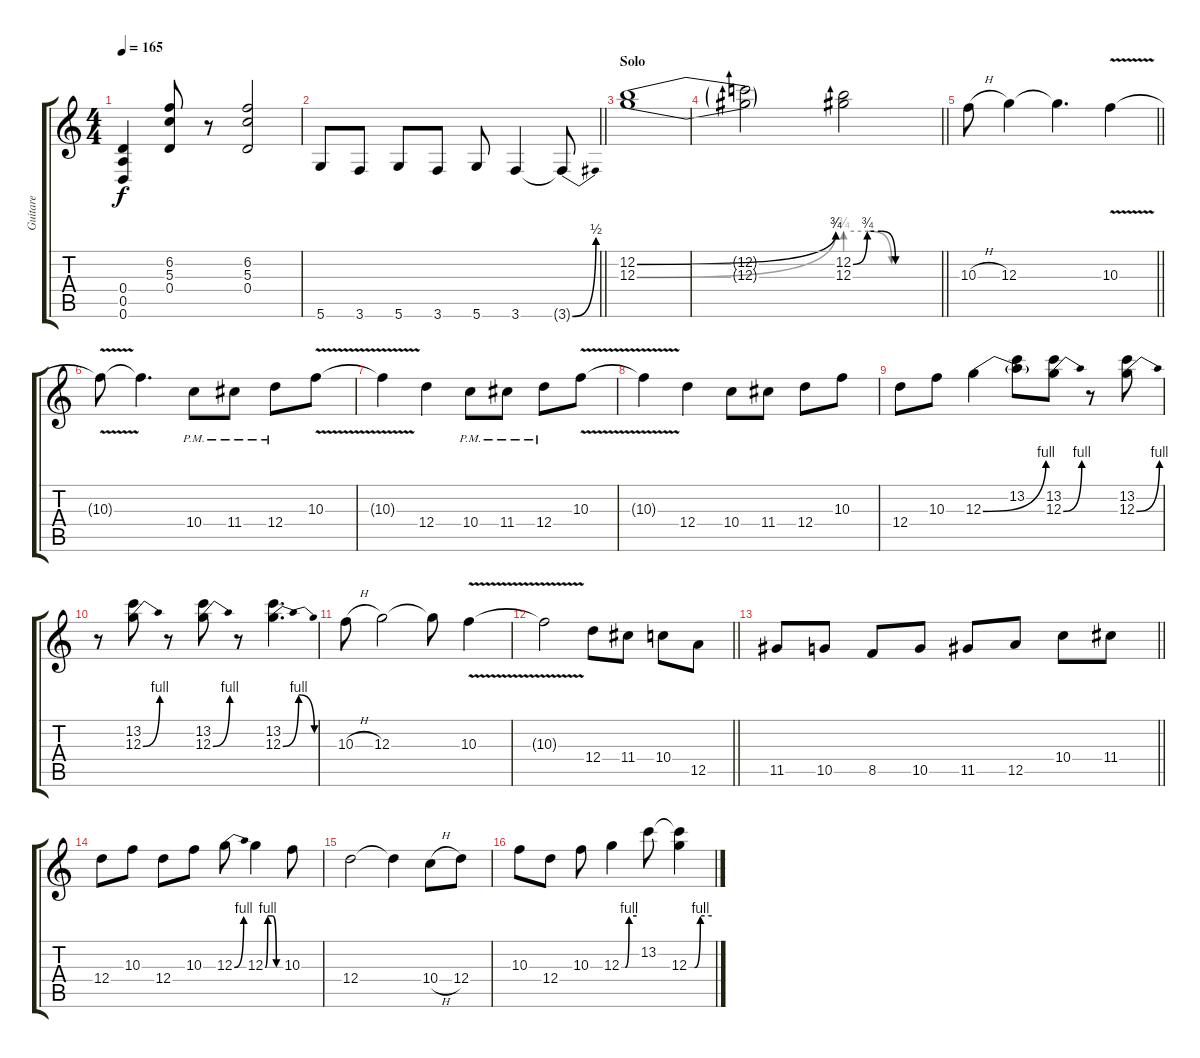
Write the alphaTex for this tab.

\track ("Guitare" "Guitare") {instrument overdrivenguitar}
\staff {score tabs}
\tuning (E4 B3 G3 D3 A2 D2) {hide}
\ts (4 4)
\tempo 165
\clef g2
\ks c
(0.4 0.5 0.6).4{dy f} (6.2 5.3 0.4).8 r.8 (6.2 5.3 0.4).2 |
\barLineRight lightlight
5.6.8 3.6.8 5.6.8 3.6.8 5.6.8 3.6.4 3.6{be (bend 0 0 60 2) t}.8 |
\section ("" "Solo")
(12.2{be (bend 0 0 60 3)} 12.3{be (bend 0 0 60 3)}).1 |
\barLineRight lightlight
(12.2{t} 12.3{t}).2 (12.2{be (custom 0 0 10 3 20 3 30 0 60 0)} 12.3{be (custom 0 3 15 3 30 0 60 0)}).2 |
\barLineRight lightlight
10.3{h}.8 12.3.4 12.3{t}.4{d} 10.3{v}.4 |
10.3{t}.8 10.3{t}.4{d} 10.4{pm}.8 11.4{pm}.8 12.4{pm}.8 10.3{v}.8 |
10.3{t}.4 12.4.4 10.4{pm}.8 11.4{pm}.8 12.4{pm}.8 10.3{v}.8 |
10.3{t}.4 12.4.4 10.4.8 11.4.8 12.4.8 10.3.8 |
12.4.8 10.3.8 12.3{be (bend 0 0 60 4)}.4 (13.2 12.3{t}).8 (13.2 12.3{be (bend 0 0 60 4)}).8 r.8 (13.2 12.3{be (bend 0 0 60 4)}).8 |
r.8 (13.2 12.3{be (bend 0 0 60 4)}).8 r.8 (13.2 12.3{be (bend 0 0 60 4)}).8 r.8 (13.2 12.3{be (bendrelease 0 0 15 4 30 4 60 0)}).4{d} |
10.3{h}.8 12.3.2 12.3{t}.8 10.3{v}.4 |
\barLineRight lightlight
10.3{t}.2 12.4.8 11.4.8 10.4.8 12.5.8 |
\barLineRight lightlight
11.5.8 10.5.8 8.5.8 10.5.8 11.5.8 12.5.8 10.4.8 11.4.8 |
12.4.8 10.3.8 12.4.8 10.3.8 12.3{be (bend 0 0 60 4)}.8 12.3{be (custom 0 0 10 4 20 4 30 4 44 0 60 0)}.4 10.3.8 |
12.4.2 12.4{t}.4 10.4{h}.8 12.4.8 |
10.3.8 12.4.8 10.3.8 12.3{be (custom 0 0 15 0 30 4 60 4)}.4 13.2.8 (13.2{t} 12.3{be (custom 0 0 15 0 30 4 60 4)}).4
